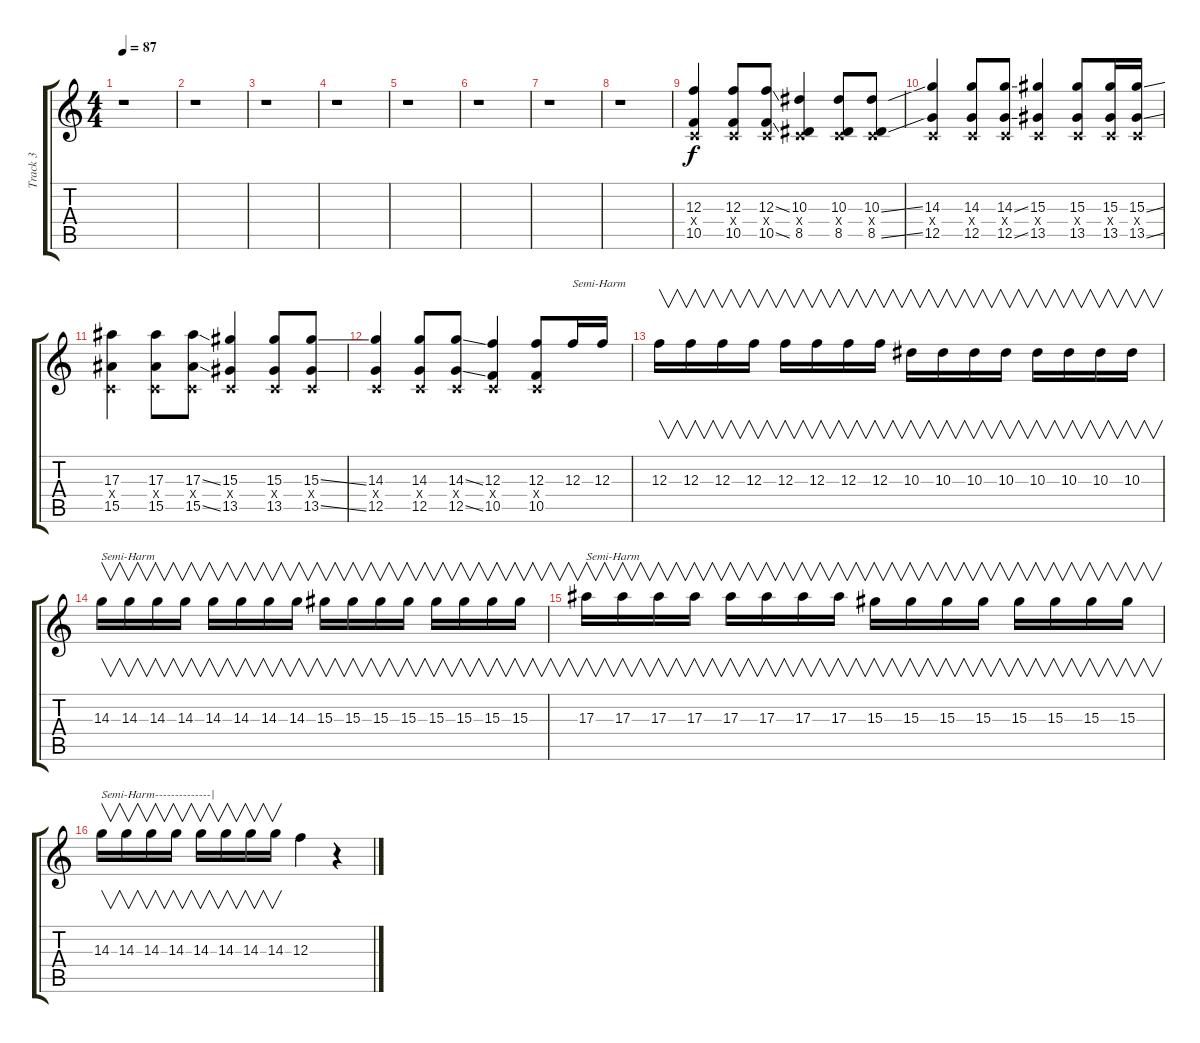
\track ("Track 3" "Track 3") {instrument distortionguitar}
\staff {score tabs}
\tuning (D4 A3 F3 C3 G2 C2) {hide}
\ts (4 4)
\tempo 87
\clef g2
\ks c
r.1{dy f} |
r.1 |
r.1 |
r.1 |
r.1 |
r.1 |
r.1 |
r.1 |
(12.3 0.4{x} 10.5).4 (12.3 0.4{x} 10.5).8 (12.3{ss} 0.4{x} 10.5{ss}).8 (10.3 0.4{x} 8.5).4 (10.3 0.4{x} 8.5).8 (10.3{ss} 0.4{x} 8.5{ss}).8 |
(14.3 0.4{x} 12.5).4 (14.3 0.4{x} 12.5).8 (14.3{ss} 0.4{x} 12.5{ss}).8 (15.3 0.4{x} 13.5).4 (15.3 0.4{x} 13.5).8 (15.3 0.4{x} 13.5).16 (15.3{ss} 0.4{x} 13.5{ss}).16 |
(17.3 0.4{x} 15.5).4 (17.3 0.4{x} 15.5).8 (17.3{ss} 0.4{x} 15.5{ss}).8 (15.3 0.4{x} 13.5).4 (15.3 0.4{x} 13.5).8 (15.3{ss} 0.4{x} 13.5{ss}).8 |
(14.3 0.4{x} 12.5).4 (14.3 0.4{x} 12.5).8 (14.3{ss} 0.4{x} 12.5{ss}).8 (12.3 0.4{x} 10.5).4 (12.3 0.4{x} 10.5).8 12.3.16{txt "Semi-Harm"} 12.3.16 |
12.3.16{v} 12.3.16{v} 12.3.16{v} 12.3.16{v} 12.3.16{v} 12.3.16{v} 12.3.16{v} 12.3.16{v} 10.3.16{v} 10.3.16{v} 10.3.16{v} 10.3.16{v} 10.3.16{v} 10.3.16{v} 10.3.16{v} 10.3.16{v} |
14.3.16{v txt "Semi-Harm"} 14.3.16{v} 14.3.16{v} 14.3.16{v} 14.3.16{v} 14.3.16{v} 14.3.16{v} 14.3.16{v} 15.3.16{v} 15.3.16{v} 15.3.16{v} 15.3.16{v} 15.3.16{v} 15.3.16{v} 15.3.16{v} 15.3.16{v} |
17.3.16{v txt "Semi-Harm"} 17.3.16{v} 17.3.16{v} 17.3.16{v} 17.3.16{v} 17.3.16{v} 17.3.16{v} 17.3.16{v} 15.3.16{v} 15.3.16{v} 15.3.16{v} 15.3.16{v} 15.3.16{v} 15.3.16{v} 15.3.16{v} 15.3.16{v} |
14.3.16{v txt "Semi-Harm--------------|"} 14.3.16{v} 14.3.16{v} 14.3.16{v} 14.3.16{v} 14.3.16{v} 14.3.16{v} 14.3.16{v} 12.3.4 r.4
